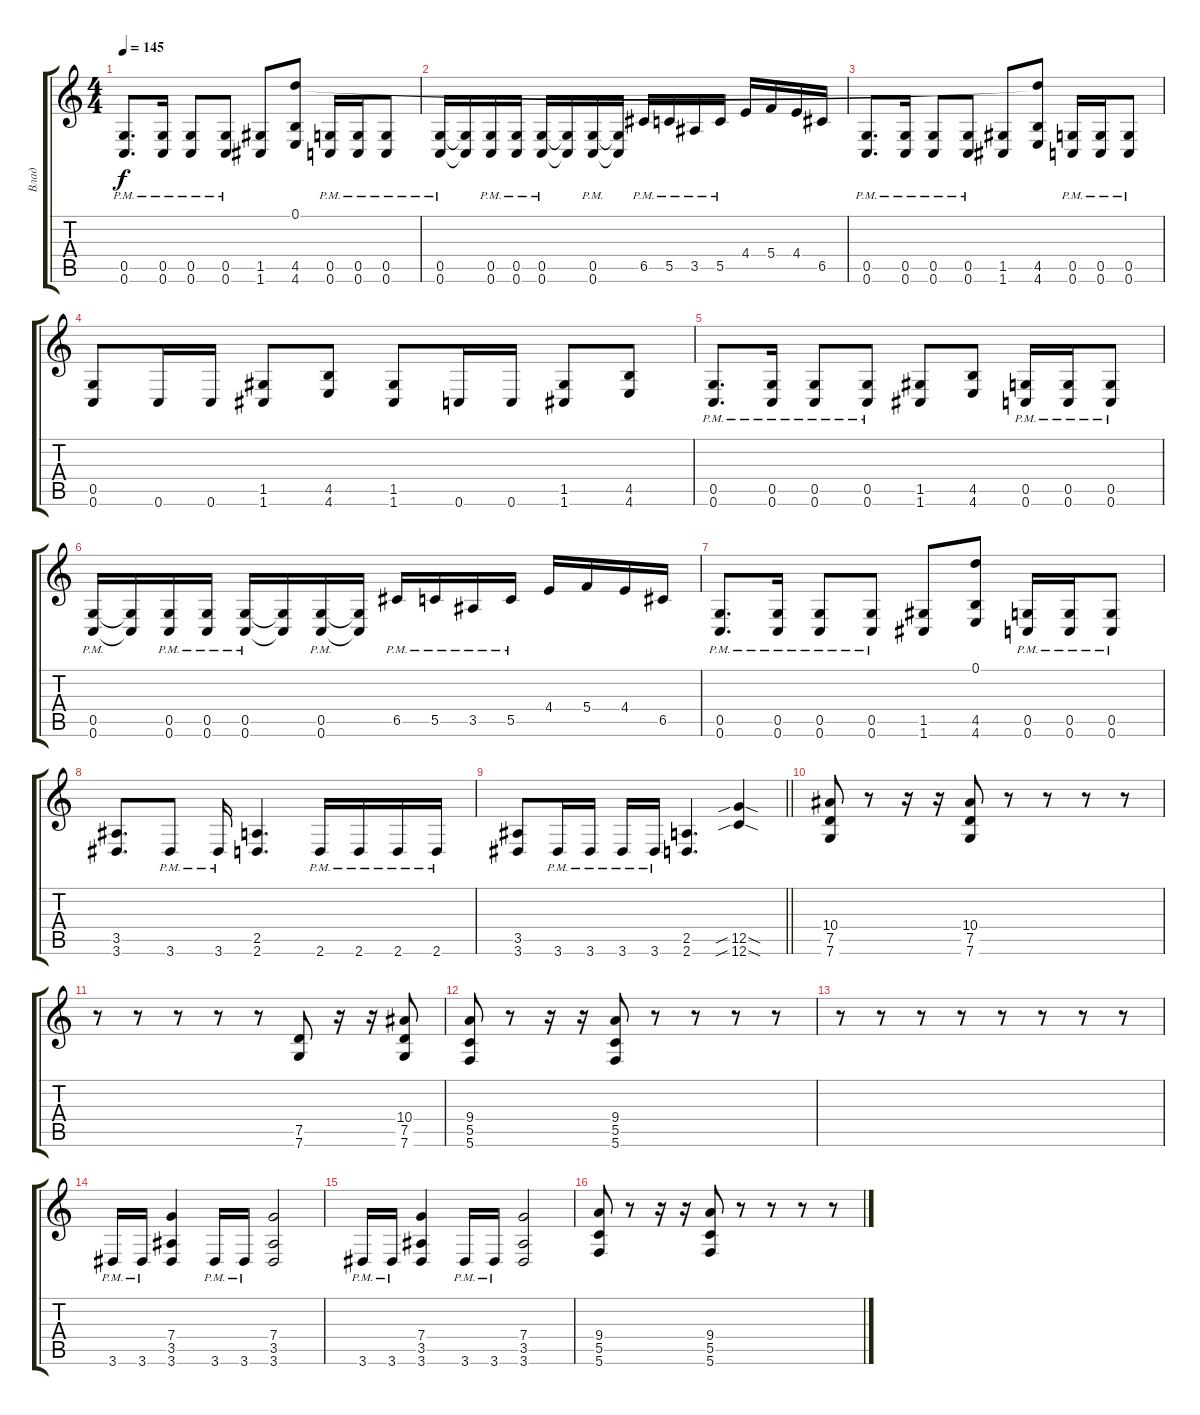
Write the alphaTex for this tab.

\track ("Влад" "Влад") {instrument distortionguitar}
\staff {score tabs}
\tuning (D4 A3 F3 C3 G2 C2) {hide}
\ts (4 4)
\tempo 145
\clef g2
\ks c
(0.5{pm} 0.6{pm}).8{d dy f} (0.5{pm} 0.6{pm}).16 (0.5{pm} 0.6{pm}).8 (0.5{pm} 0.6{pm}).8 (1.5 1.6).8 (0.1 4.5 4.6).8 (0.5{pm} 0.6{pm}).16 (0.5{pm} 0.6{pm}).16 (0.5{pm} 0.6{pm}).8 |
(0.5{pm} 0.6{pm}).16 (0.5{t} 0.6{t}).16 (0.5{pm} 0.6{pm}).16 (0.5{pm} 0.6{pm}).16 (0.5{pm} 0.6{pm}).16 (0.5{t} 0.6{t}).16 (0.5{pm} 0.6{pm}).16 (0.5{t} 0.6{t}).16 6.5{pm}.16 5.5{pm}.16 3.5{pm}.16 5.5{pm}.16 4.4.16 5.4.16 4.4.16 6.5.16 |
(0.5{pm} 0.6{pm}).8{d} (0.5{pm} 0.6{pm}).16 (0.5{pm} 0.6{pm}).8 (0.5{pm} 0.6{pm}).8 (1.5 1.6).8 (0.1{t} 4.5 4.6).8 (0.5{pm} 0.6{pm}).16 (0.5{pm} 0.6{pm}).16 (0.5{pm} 0.6{pm}).8 |
(0.5 0.6).8 0.6.16 0.6.16 (1.5 1.6).8 (4.5 4.6).8 (1.5 1.6).8 0.6.16 0.6.16 (1.5 1.6).8 (4.5 4.6).8 |
(0.5{pm} 0.6{pm}).8{d} (0.5{pm} 0.6{pm}).16 (0.5{pm} 0.6{pm}).8 (0.5{pm} 0.6{pm}).8 (1.5 1.6).8 (4.5 4.6).8 (0.5{pm} 0.6{pm}).16 (0.5{pm} 0.6{pm}).16 (0.5{pm} 0.6{pm}).8 |
(0.5{pm} 0.6{pm}).16 (0.5{t} 0.6{t}).16 (0.5{pm} 0.6{pm}).16 (0.5{pm} 0.6{pm}).16 (0.5{pm} 0.6{pm}).16 (0.5{t} 0.6{t}).16 (0.5{pm} 0.6{pm}).16 (0.5{t} 0.6{t}).16 6.5{pm}.16 5.5{pm}.16 3.5{pm}.16 5.5{pm}.16 4.4.16 5.4.16 4.4.16 6.5.16 |
(0.5{pm} 0.6{pm}).8{d} (0.5{pm} 0.6{pm}).16 (0.5{pm} 0.6{pm}).8 (0.5{pm} 0.6{pm}).8 (1.5 1.6).8 (0.1 4.5 4.6).8 (0.5{pm} 0.6{pm}).16 (0.5{pm} 0.6{pm}).16 (0.5{pm} 0.6{pm}).8 |
(3.5 3.6).8{d} 3.6{pm}.8 3.6{pm}.16 (2.5 2.6).4{d} 2.6{pm}.16 2.6{pm}.16 2.6{pm}.16 2.6{pm}.16 |
\barLineRight lightlight
(3.5 3.6).8 3.6{pm}.16 3.6{pm}.16 3.6{pm}.16 3.6{pm}.16 (2.5 2.6).4{d} (12.5{sib sod} 12.6{sib sod}).4 |
(10.4 7.5 7.6).8 r.8 r.16 r.16 (10.4 7.5 7.6).8 r.8 r.8 r.8 r.8 |
r.8 r.8 r.8 r.8 r.8 (7.5 7.6).8 r.16 r.16 (10.4 7.5 7.6).8 |
(9.4 5.5 5.6).8 r.8 r.16 r.16 (9.4 5.5 5.6).8 r.8 r.8 r.8 r.8 |
r.8 r.8 r.8 r.8 r.8 r.8 r.8 r.8 |
3.6{pm}.16 3.6{pm}.16 (7.4 3.5 3.6).4 3.6{pm}.16 3.6{pm}.16 (7.4 3.5 3.6).2 |
3.6{pm}.16 3.6{pm}.16 (7.4 3.5 3.6).4 3.6{pm}.16 3.6{pm}.16 (7.4 3.5 3.6).2 |
(9.4 5.5 5.6).8 r.8 r.16 r.16 (9.4 5.5 5.6).8 r.8 r.8 r.8 r.8
